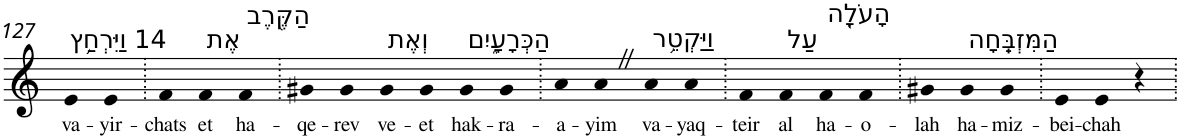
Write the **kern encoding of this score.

**kern	**text
*part1	*part1
*staff1	*staff1
*I"Piano	*
*I'Pno	*
!!LO:PB:g=z
*clefG2	*
*k[]	*
=127	=127
!LO:TX:a:t=14 וַיִּרְחַ֥ץ	!
!	!LO:LY:b
4e	va-
!	!LO:LY:b
4e	-yir-
=128.	=128.
!	!LO:LY:b
4f	-chats
!LO:TX:a:t=אֶת	!
!	!LO:LY:b
4f	et
!LO:TX:a:t=הַקֶּ֖רֶב	!
!	!LO:LY:b
4f	ha-
=129.	=129.
!	!LO:LY:b
4g#X	-qe-
!	!LO:LY:b
4g#	-rev
!LO:TX:a:t=וְאֶת	!
!	!LO:LY:b
4g#	ve-
!	!LO:LY:b
4g#	-et
!LO:TX:a:t=הַכְּרָעָ֑יִם	!
!	!LO:LY:b
4g#	hak-
!	!LO:LY:b
4g#	-ra-
=130.	=130.
!	!LO:LY:b
4a	-a-
!	!LO:LY:b
4aZ	-yim
!LO:TX:a:t=וַיַּקְטֵ֥ר	!
!	!LO:LY:b
4a	va-
!	!LO:LY:b
4a	-yaq-
=131.	=131.
!	!LO:LY:b
4f	-teir
!LO:TX:a:t=עַל	!
!	!LO:LY:b
4f	al
!LO:TX:a:t=הָעֹלָ֖ה	!
!	!LO:LY:b
4f	ha-
!	!LO:LY:b
4f	-o-
=132.	=132.
!	!LO:LY:b
4g#X	-lah
!LO:TX:a:t=הַמִּזְבֵּֽחָה	!
!	!LO:LY:b
4g#	ha-
!	!LO:LY:b
4g#	-miz-
=133.	=133.
!	!LO:LY:b
4e	-bei-
!	!LO:LY:b
4e	-chah
4r	.
=.	=.
*-	*-
